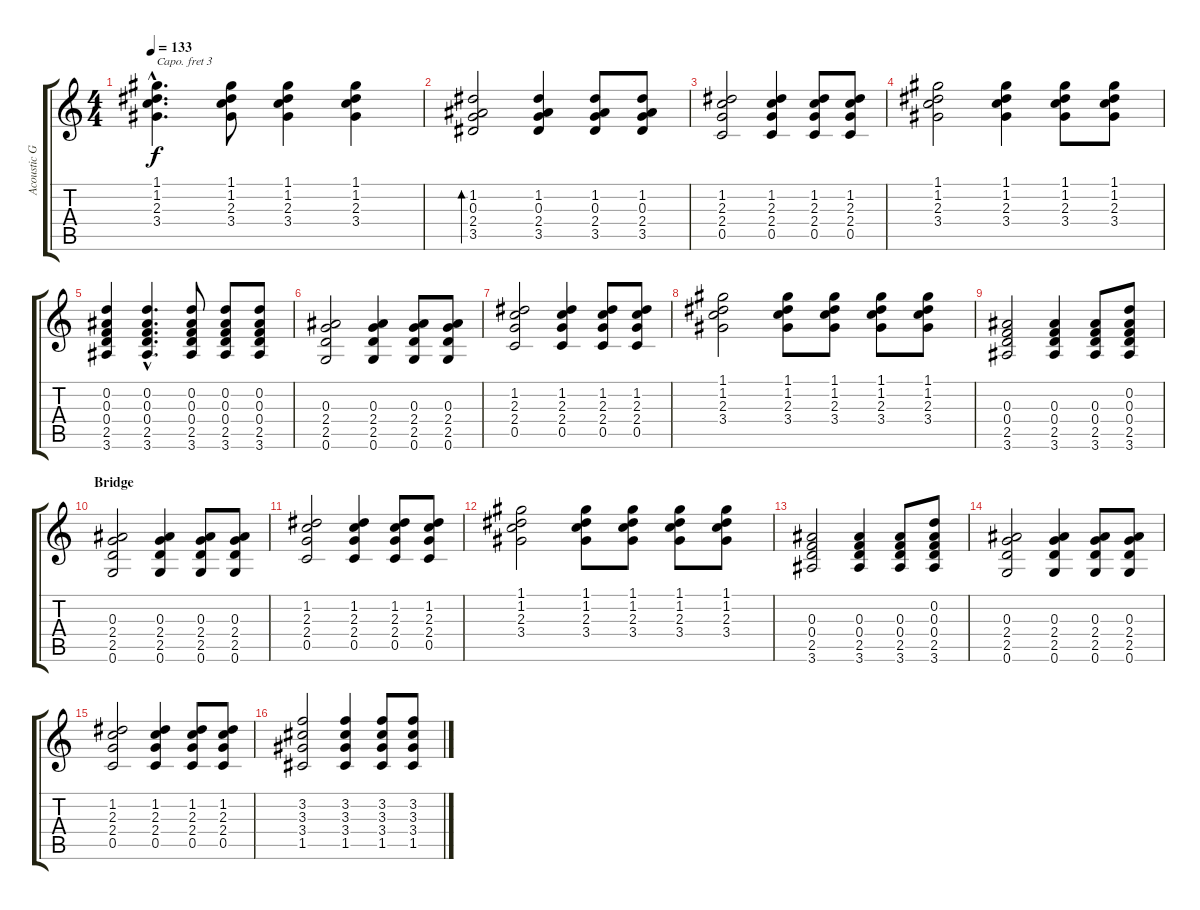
\track ("Acoustic Guitar" "Acoustic G") {instrument acousticguitarsteel}
\staff {score tabs}
\capo 3
\tuning (E4 B3 G3 D3 A2 E2) {hide}
\ts (4 4)
\tempo 133
\clef g2
\ks c
(1.1{hac} 1.2{hac} 2.3{hac} 3.4{hac}).4{d dy f} (1.1 1.2 2.3 3.4).8 (1.1 1.2 2.3 3.4).4 (1.1 1.2 2.3 3.4).4 |
(1.2 0.3 2.4 3.5).2{bd 120} (1.2 0.3 2.4 3.5).4 (1.2 0.3 2.4 3.5).8 (1.2 0.3 2.4 3.5).8 |
(1.2 2.3 2.4 0.5).2 (1.2 2.3 2.4 0.5).4 (1.2 2.3 2.4 0.5).8 (1.2 2.3 2.4 0.5).8 |
(1.1 1.2 2.3 3.4).2 (1.1 1.2 2.3 3.4).4 (1.1 1.2 2.3 3.4).8 (1.1 1.2 2.3 3.4).8 |
(0.2 0.3 0.4 2.5 3.6).4 (0.2{hac} 0.3{hac} 0.4{hac} 2.5{hac} 3.6{hac}).4{d} (0.2 0.3 0.4 2.5 3.6).8 (0.2 0.3 0.4 2.5 3.6).8 (0.2 0.3 0.4 2.5 3.6).8 |
(0.3 2.4 2.5 0.6).2 (0.3 2.4 2.5 0.6).4 (0.3 2.4 2.5 0.6).8 (0.3 2.4 2.5 0.6).8 |
(1.2 2.3 2.4 0.5).2 (1.2 2.3 2.4 0.5).4 (1.2 2.3 2.4 0.5).8 (1.2 2.3 2.4 0.5).8 |
(1.1 1.2 2.3 3.4).2 (1.1 1.2 2.3 3.4).8 (1.1 1.2 2.3 3.4).8 (1.1 1.2 2.3 3.4).8 (1.1 1.2 2.3 3.4).8 |
(0.3 0.4 2.5 3.6).2 (0.3 0.4 2.5 3.6).4 (0.3 0.4 2.5 3.6).8 (0.2 0.3 0.4 2.5 3.6).8 |
\section ("" "Bridge")
(0.3 2.4 2.5 0.6).2 (0.3 2.4 2.5 0.6).4 (0.3 2.4 2.5 0.6).8 (0.3 2.4 2.5 0.6).8 |
(1.2 2.3 2.4 0.5).2 (1.2 2.3 2.4 0.5).4 (1.2 2.3 2.4 0.5).8 (1.2 2.3 2.4 0.5).8 |
(1.1 1.2 2.3 3.4).2 (1.1 1.2 2.3 3.4).8 (1.1 1.2 2.3 3.4).8 (1.1 1.2 2.3 3.4).8 (1.1 1.2 2.3 3.4).8 |
(0.3 0.4 2.5 3.6).2 (0.3 0.4 2.5 3.6).4 (0.3 0.4 2.5 3.6).8 (0.2 0.3 0.4 2.5 3.6).8 |
(0.3 2.4 2.5 0.6).2 (0.3 2.4 2.5 0.6).4 (0.3 2.4 2.5 0.6).8 (0.3 2.4 2.5 0.6).8 |
(1.2 2.3 2.4 0.5).2 (1.2 2.3 2.4 0.5).4 (1.2 2.3 2.4 0.5).8 (1.2 2.3 2.4 0.5).8 |
(3.2 3.3 3.4 1.5).2 (3.2 3.3 3.4 1.5).4 (3.2 3.3 3.4 1.5).8 (3.2 3.3 3.4 1.5).8
